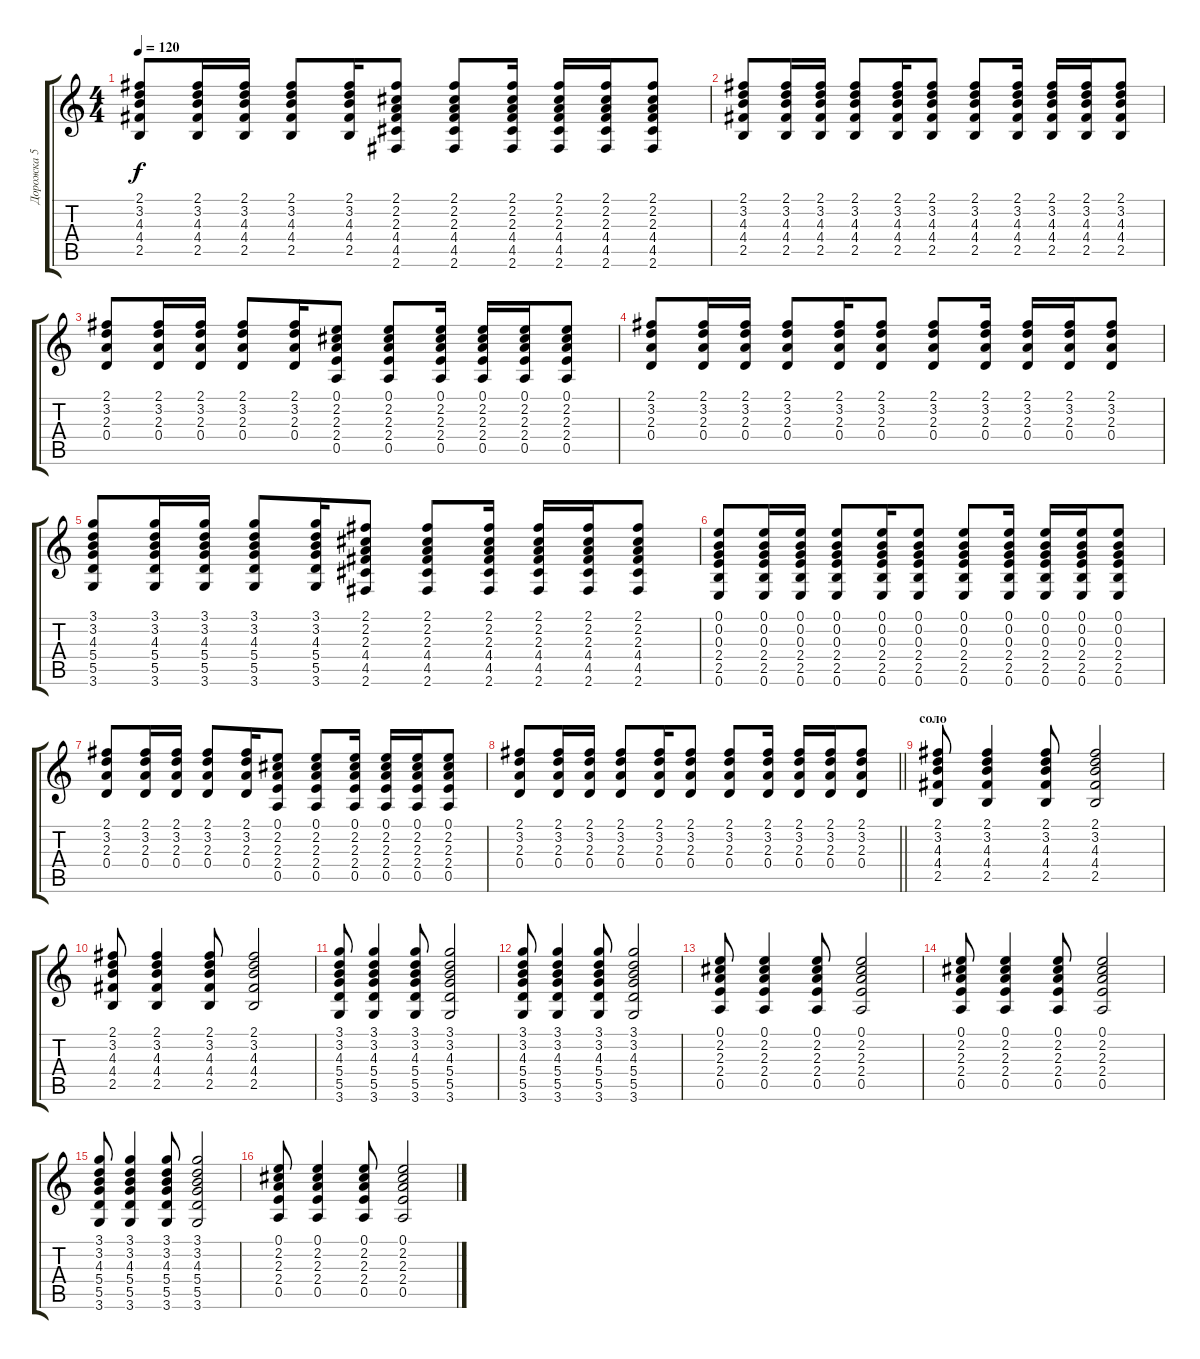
\track ("Дорожка 5" "Дорожка 5") {instrument acousticguitarsteel}
\staff {score tabs}
\tuning (E4 B3 G3 D3 A2 E2) {hide}
\ts (4 4)
\tempo 120
\clef g2
\ks c
(2.1 3.2 4.3 4.4 2.5).8{dy f} (2.1 3.2 4.3 4.4 2.5).16 (2.1 3.2 4.3 4.4 2.5).16 (2.1 3.2 4.3 4.4 2.5).8 (2.1 3.2 4.3 4.4 2.5).16 (2.1 2.2 2.3 4.4 4.5 2.6).8 (2.1 2.2 2.3 4.4 4.5 2.6).8 (2.1 2.2 2.3 4.4 4.5 2.6).16 (2.1 2.2 2.3 4.4 4.5 2.6).16 (2.1 2.2 2.3 4.4 4.5 2.6).16 (2.1 2.2 2.3 4.4 4.5 2.6).8 |
(2.1 3.2 4.3 4.4 2.5).8 (2.1 3.2 4.3 4.4 2.5).16 (2.1 3.2 4.3 4.4 2.5).16 (2.1 3.2 4.3 4.4 2.5).8 (2.1 3.2 4.3 4.4 2.5).16 (2.1 3.2 4.3 4.4 2.5).8 (2.1 3.2 4.3 4.4 2.5).8 (2.1 3.2 4.3 4.4 2.5).16 (2.1 3.2 4.3 4.4 2.5).16 (2.1 3.2 4.3 4.4 2.5).16 (2.1 3.2 4.3 4.4 2.5).8 |
(2.1 3.2 2.3 0.4).8 (2.1 3.2 2.3 0.4).16 (2.1 3.2 2.3 0.4).16 (2.1 3.2 2.3 0.4).8 (2.1 3.2 2.3 0.4).16 (0.1 2.2 2.3 2.4 0.5).8 (0.1 2.2 2.3 2.4 0.5).8 (0.1 2.2 2.3 2.4 0.5).16 (0.1 2.2 2.3 2.4 0.5).16 (0.1 2.2 2.3 2.4 0.5).16 (0.1 2.2 2.3 2.4 0.5).8 |
(2.1 3.2 2.3 0.4).8 (2.1 3.2 2.3 0.4).16 (2.1 3.2 2.3 0.4).16 (2.1 3.2 2.3 0.4).8 (2.1 3.2 2.3 0.4).16 (2.1 3.2 2.3 0.4).8 (2.1 3.2 2.3 0.4).8 (2.1 3.2 2.3 0.4).16 (2.1 3.2 2.3 0.4).16 (2.1 3.2 2.3 0.4).16 (2.1 3.2 2.3 0.4).8 |
(3.1 3.2 4.3 5.4 5.5 3.6).8 (3.1 3.2 4.3 5.4 5.5 3.6).16 (3.1 3.2 4.3 5.4 5.5 3.6).16 (3.1 3.2 4.3 5.4 5.5 3.6).8 (3.1 3.2 4.3 5.4 5.5 3.6).16 (2.1 2.2 2.3 4.4 4.5 2.6).8 (2.1 2.2 2.3 4.4 4.5 2.6).8 (2.1 2.2 2.3 4.4 4.5 2.6).16 (2.1 2.2 2.3 4.4 4.5 2.6).16 (2.1 2.2 2.3 4.4 4.5 2.6).16 (2.1 2.2 2.3 4.4 4.5 2.6).8 |
(0.1 0.2 0.3 2.4 2.5 0.6).8 (0.1 0.2 0.3 2.4 2.5 0.6).16 (0.1 0.2 0.3 2.4 2.5 0.6).16 (0.1 0.2 0.3 2.4 2.5 0.6).8 (0.1 0.2 0.3 2.4 2.5 0.6).16 (0.1 0.2 0.3 2.4 2.5 0.6).8 (0.1 0.2 0.3 2.4 2.5 0.6).8 (0.1 0.2 0.3 2.4 2.5 0.6).16 (0.1 0.2 0.3 2.4 2.5 0.6).16 (0.1 0.2 0.3 2.4 2.5 0.6).16 (0.1 0.2 0.3 2.4 2.5 0.6).8 |
(2.1 3.2 2.3 0.4).8 (2.1 3.2 2.3 0.4).16 (2.1 3.2 2.3 0.4).16 (2.1 3.2 2.3 0.4).8 (2.1 3.2 2.3 0.4).16 (0.1 2.2 2.3 2.4 0.5).8 (0.1 2.2 2.3 2.4 0.5).8 (0.1 2.2 2.3 2.4 0.5).16 (0.1 2.2 2.3 2.4 0.5).16 (0.1 2.2 2.3 2.4 0.5).16 (0.1 2.2 2.3 2.4 0.5).8 |
\barLineRight lightlight
(2.1 3.2 2.3 0.4).8 (2.1 3.2 2.3 0.4).16 (2.1 3.2 2.3 0.4).16 (2.1 3.2 2.3 0.4).8 (2.1 3.2 2.3 0.4).16 (2.1 3.2 2.3 0.4).8 (2.1 3.2 2.3 0.4).8 (2.1 3.2 2.3 0.4).16 (2.1 3.2 2.3 0.4).16 (2.1 3.2 2.3 0.4).16 (2.1 3.2 2.3 0.4).8 |
\section ("" "соло")
(2.1 3.2 4.3 4.4 2.5).8 (2.1 3.2 4.3 4.4 2.5).4 (2.1 3.2 4.3 4.4 2.5).8 (2.1 3.2 4.3 4.4 2.5).2 |
(2.1 3.2 4.3 4.4 2.5).8 (2.1 3.2 4.3 4.4 2.5).4 (2.1 3.2 4.3 4.4 2.5).8 (2.1 3.2 4.3 4.4 2.5).2 |
(3.1 3.2 4.3 5.4 5.5 3.6).8 (3.1 3.2 4.3 5.4 5.5 3.6).4 (3.1 3.2 4.3 5.4 5.5 3.6).8 (3.1 3.2 4.3 5.4 5.5 3.6).2 |
(3.1 3.2 4.3 5.4 5.5 3.6).8 (3.1 3.2 4.3 5.4 5.5 3.6).4 (3.1 3.2 4.3 5.4 5.5 3.6).8 (3.1 3.2 4.3 5.4 5.5 3.6).2 |
(0.1 2.2 2.3 2.4 0.5).8 (0.1 2.2 2.3 2.4 0.5).4 (0.1 2.2 2.3 2.4 0.5).8 (0.1 2.2 2.3 2.4 0.5).2 |
(0.1 2.2 2.3 2.4 0.5).8 (0.1 2.2 2.3 2.4 0.5).4 (0.1 2.2 2.3 2.4 0.5).8 (0.1 2.2 2.3 2.4 0.5).2 |
(3.1 3.2 4.3 5.4 5.5 3.6).8 (3.1 3.2 4.3 5.4 5.5 3.6).4 (3.1 3.2 4.3 5.4 5.5 3.6).8 (3.1 3.2 4.3 5.4 5.5 3.6).2 |
(0.1 2.2 2.3 2.4 0.5).8 (0.1 2.2 2.3 2.4 0.5).4 (0.1 2.2 2.3 2.4 0.5).8 (0.1 2.2 2.3 2.4 0.5).2
